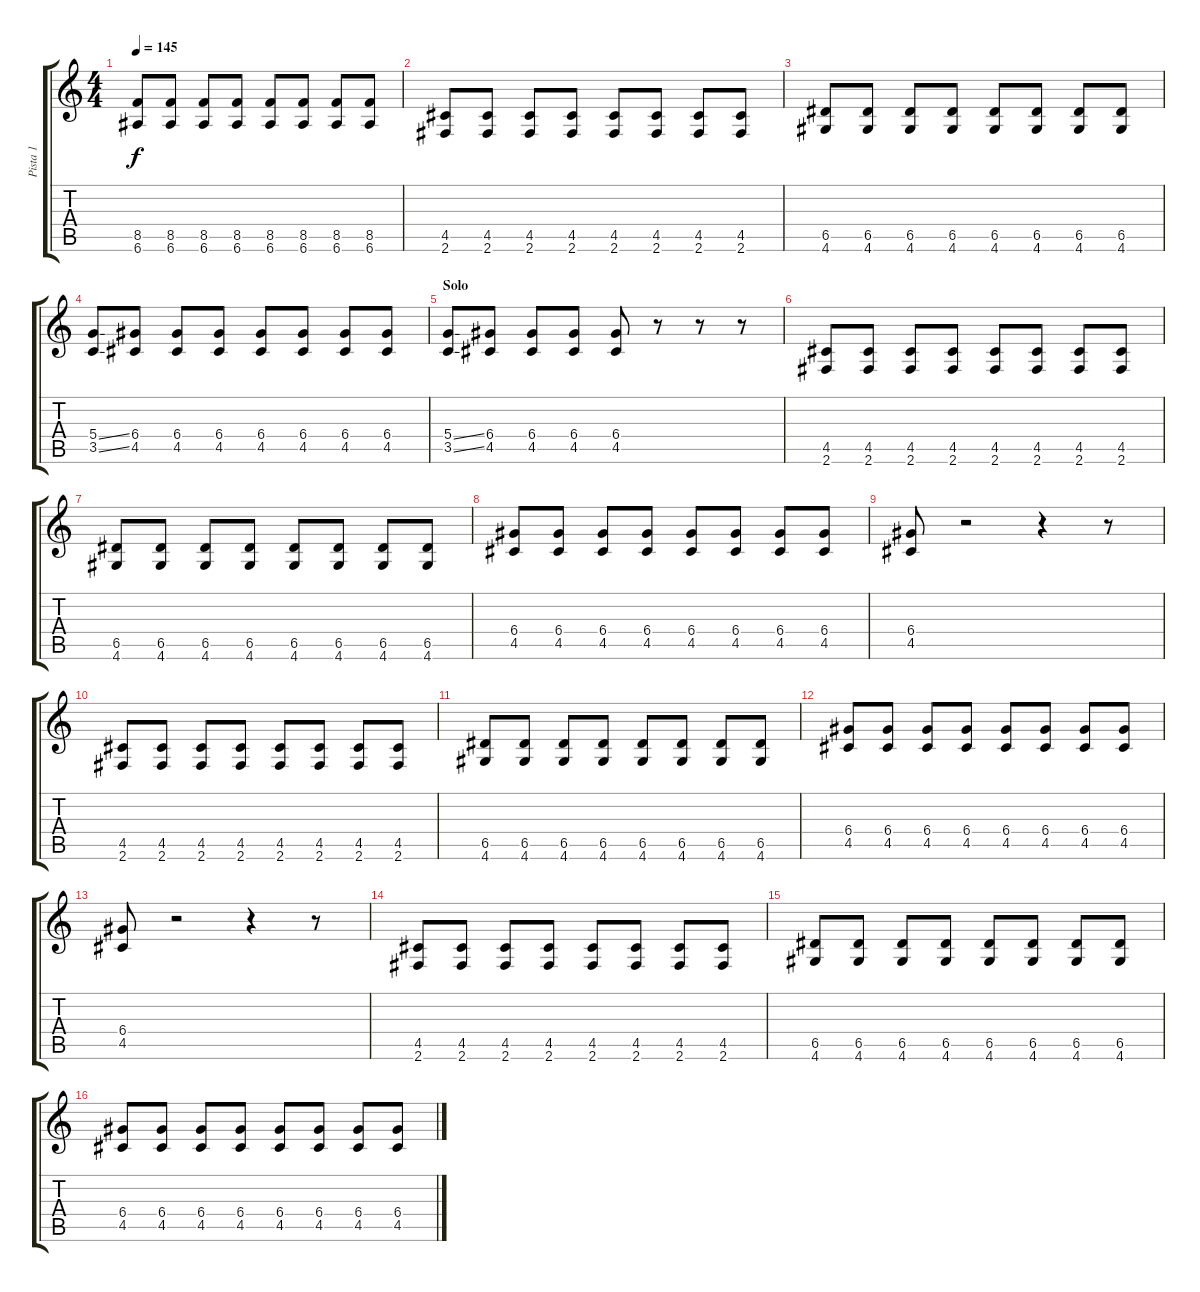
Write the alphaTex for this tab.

\track ("Pista 1" "Pista 1") {instrument distortionguitar}
\staff {score tabs}
\tuning (E4 B3 G3 D3 A2 E2) {hide}
\ts (4 4)
\tempo 145
\clef g2
\ks c
(8.5 6.6).8{dy f} (8.5 6.6).8 (8.5 6.6).8 (8.5 6.6).8 (8.5 6.6).8 (8.5 6.6).8 (8.5 6.6).8 (8.5 6.6).8 |
(4.5 2.6).8 (4.5 2.6).8 (4.5 2.6).8 (4.5 2.6).8 (4.5 2.6).8 (4.5 2.6).8 (4.5 2.6).8 (4.5 2.6).8 |
(6.5 4.6).8 (6.5 4.6).8 (6.5 4.6).8 (6.5 4.6).8 (6.5 4.6).8 (6.5 4.6).8 (6.5 4.6).8 (6.5 4.6).8 |
(5.4{ss} 3.5{ss}).8 (6.4 4.5).8 (6.4 4.5).8 (6.4 4.5).8 (6.4 4.5).8 (6.4 4.5).8 (6.4 4.5).8 (6.4 4.5).8 |
\section ("" "Solo ")
(5.4{ss} 3.5{ss}).8 (6.4 4.5).8 (6.4 4.5).8 (6.4 4.5).8 (6.4 4.5).8 r.8 r.8 r.8 |
(4.5 2.6).8 (4.5 2.6).8 (4.5 2.6).8 (4.5 2.6).8 (4.5 2.6).8 (4.5 2.6).8 (4.5 2.6).8 (4.5 2.6).8 |
(6.5 4.6).8 (6.5 4.6).8 (6.5 4.6).8 (6.5 4.6).8 (6.5 4.6).8 (6.5 4.6).8 (6.5 4.6).8 (6.5 4.6).8 |
(6.4 4.5).8 (6.4 4.5).8 (6.4 4.5).8 (6.4 4.5).8 (6.4 4.5).8 (6.4 4.5).8 (6.4 4.5).8 (6.4 4.5).8 |
(6.4 4.5).8 r.2 r.4 r.8 |
(4.5 2.6).8 (4.5 2.6).8 (4.5 2.6).8 (4.5 2.6).8 (4.5 2.6).8 (4.5 2.6).8 (4.5 2.6).8 (4.5 2.6).8 |
(6.5 4.6).8 (6.5 4.6).8 (6.5 4.6).8 (6.5 4.6).8 (6.5 4.6).8 (6.5 4.6).8 (6.5 4.6).8 (6.5 4.6).8 |
(6.4 4.5).8 (6.4 4.5).8 (6.4 4.5).8 (6.4 4.5).8 (6.4 4.5).8 (6.4 4.5).8 (6.4 4.5).8 (6.4 4.5).8 |
(6.4 4.5).8 r.2 r.4 r.8 |
(4.5 2.6).8 (4.5 2.6).8 (4.5 2.6).8 (4.5 2.6).8 (4.5 2.6).8 (4.5 2.6).8 (4.5 2.6).8 (4.5 2.6).8 |
(6.5 4.6).8 (6.5 4.6).8 (6.5 4.6).8 (6.5 4.6).8 (6.5 4.6).8 (6.5 4.6).8 (6.5 4.6).8 (6.5 4.6).8 |
(6.4 4.5).8 (6.4 4.5).8 (6.4 4.5).8 (6.4 4.5).8 (6.4 4.5).8 (6.4 4.5).8 (6.4 4.5).8 (6.4 4.5).8
